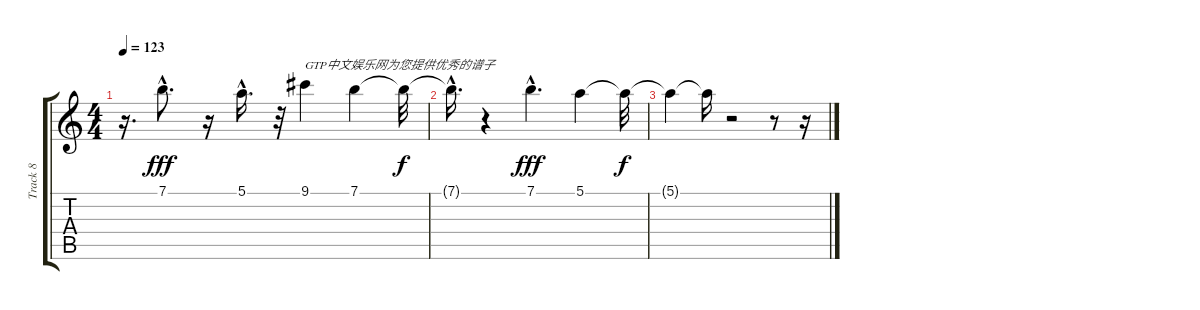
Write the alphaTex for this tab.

\track ("Track 8" "Track 8") {instrument overdrivenguitar}
\staff {score tabs}
\tuning (E4 B3 G3 D3 A2 E2) {hide}
\ts (4 4)
\tempo 123
\clef g2
\ks c
r.16{d dy fff} 7.1{hac}.8{d} r.16 5.1{hac}.16{d} r.32 9.1.4{txt "GTP中文娱乐网为您提供优秀的谱子"} 7.1.4 7.1{t}.32{dy f} |
7.1{hac t}.16{d} r.4 7.1{hac}.4{d dy fff} 5.1.4 5.1{t}.32{dy f} |
5.1{t}.4 5.1{t}.16 r.2 r.8 r.16
